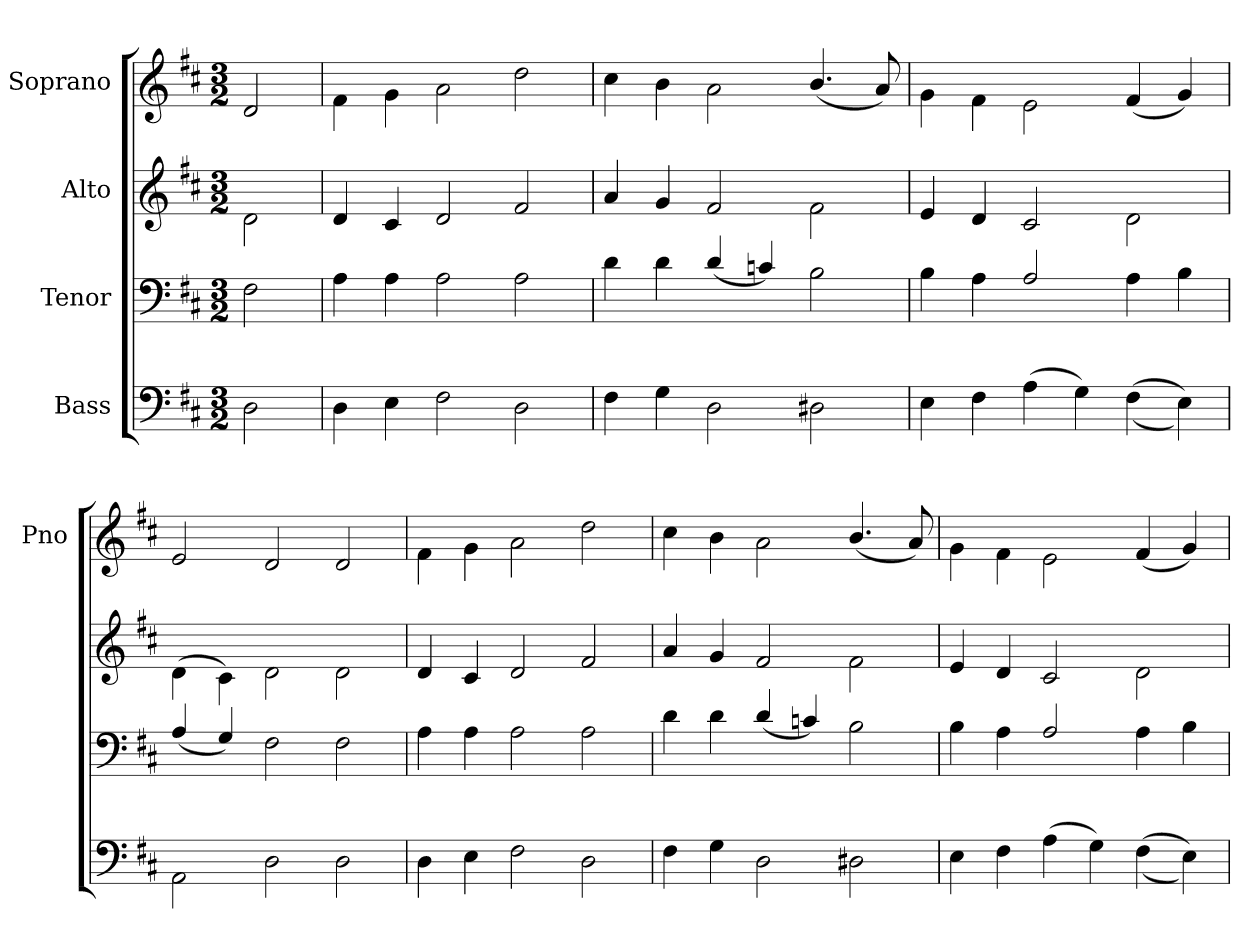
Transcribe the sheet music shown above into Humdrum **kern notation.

**kern	**kern	**kern	**kern
*part4	*part3	*part2	*part1
*staff4	*staff3	*staff2	*staff1
*I"Bass	*I"Tenor	*I"Alto	*I"Soprano
*	*	*	*I'Pno
*clefF4	*clefF4	*clefG2	*clefG2
*k[f#c#]	*k[f#c#]	*k[f#c#]	*k[f#c#]
*D:	*D:	*D:	*D:
*M3/2	*M3/2	*M3/2	*M3/2
=	=	=	=
2D\	2F#\	2d\	2d/
=	=	=	=
4D\	4A\	4d/	4f#\
4E\	4A\	4c#/	4g\
2F#\	2A\	2d/	2a\
2D\	2A\	2f#/	2dd\
=	=	=	=
4F#\	4d\	4a/	4cc#\
4G\	4d\	4g/	4b\
2D\	(>4d/	2f#/	2a\
.	4cn/)	.	.
2D#X\	2B\	2f#\	(>4.b/
.	.	.	8a/)
=	=	=	=
4E\	4B\	4e/	4g\
4F#\	4A\	4d/	4f#\
(<4A\	2A/	2c#/	2e\
4G\)	.	.	.
(<(>4F#\	4A\	2d\	(>4f#/
4E\))	4B\	.	4g/)
=	=	=	=
2AA\	(>4A/	(<4d\	2e/
.	4G/)	4c#\)	.
2D\	2F#\	2d\	2d/
2D\	2F#\	2d\	2d/
=	=	=	=
4D\	4A\	4d/	4f#\
4E\	4A\	4c#/	4g\
2F#\	2A\	2d/	2a\
2D\	2A\	2f#/	2dd\
=	=	=	=
4F#\	4d\	4a/	4cc#\
4G\	4d\	4g/	4b\
2D\	(>4d/	2f#/	2a\
.	4cn/)	.	.
2D#X\	2B\	2f#\	(>4.b/
.	.	.	8a/)
=	=	=	=
4E\	4B\	4e/	4g\
4F#\	4A\	4d/	4f#\
(<4A\	2A/	2c#/	2e\
4G\)	.	.	.
(<(>4F#\	4A\	2d\	(>4f#/
4E\))	4B\	.	4g/)
=	=	=	=
*-	*-	*-	*-
